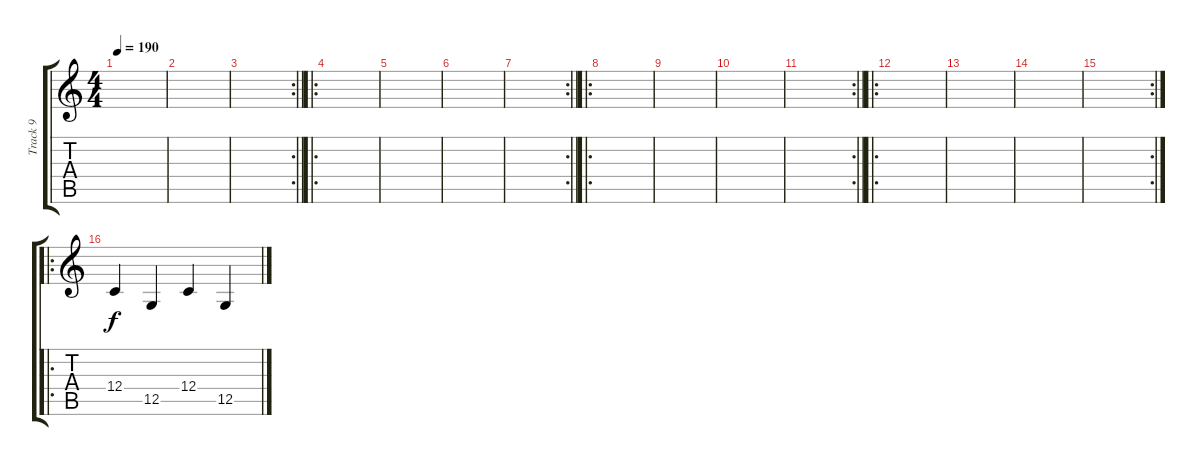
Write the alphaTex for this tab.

\track ("Track 9" "Track 9") {instrument voiceoohs}
\staff {score tabs}
\tuning (D4 A3 F3 C3 G2 C2) {hide}
\ts (4 4)
\tempo 190
\clef g2
\ks c
|
|
\rc 2
\barLineRight lightlight
|
\ro
|
|
|
\rc 2
\barLineRight lightlight
|
\ro
|
|
|
\rc 2
\barLineRight lightlight
|
\ro
|
|
|
\rc 2
|
\ro
12.4.4 12.5.4 12.4.4 12.5.4
